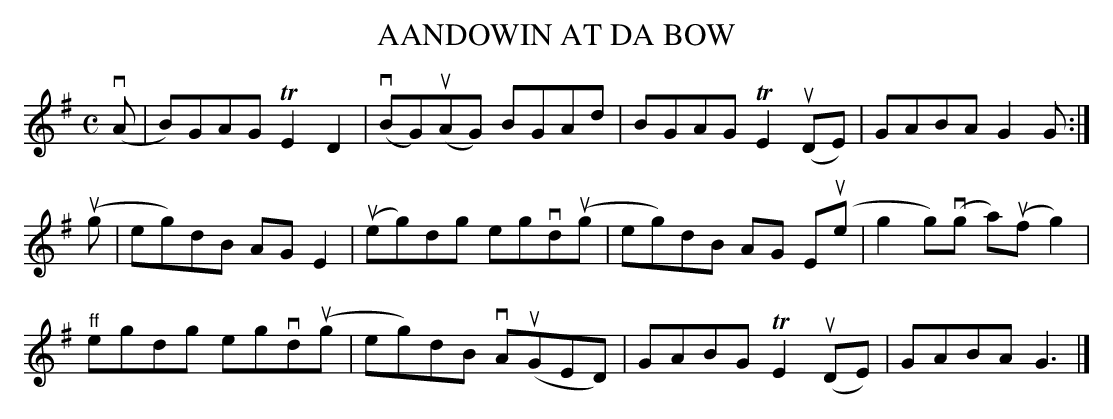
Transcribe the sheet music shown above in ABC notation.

X:1
T: AANDOWIN AT DA BOW
M: C
L: 1/8
K: G
(vA | B)GAG TE2D2 | (vBG)u(AG) BGAd | BGAG TE2(uDE) | GABA G2G :|
(ug | eg)dB AGkE2 | (ueg)dg egvd(ug | eg)dB AG E(ue | kg2g)(vg a)(ufg2) |
"^ff"egdg egvd(ug | eg)dB vA(uGED) | GABG TE2(uDE) | GABA G3 |]
